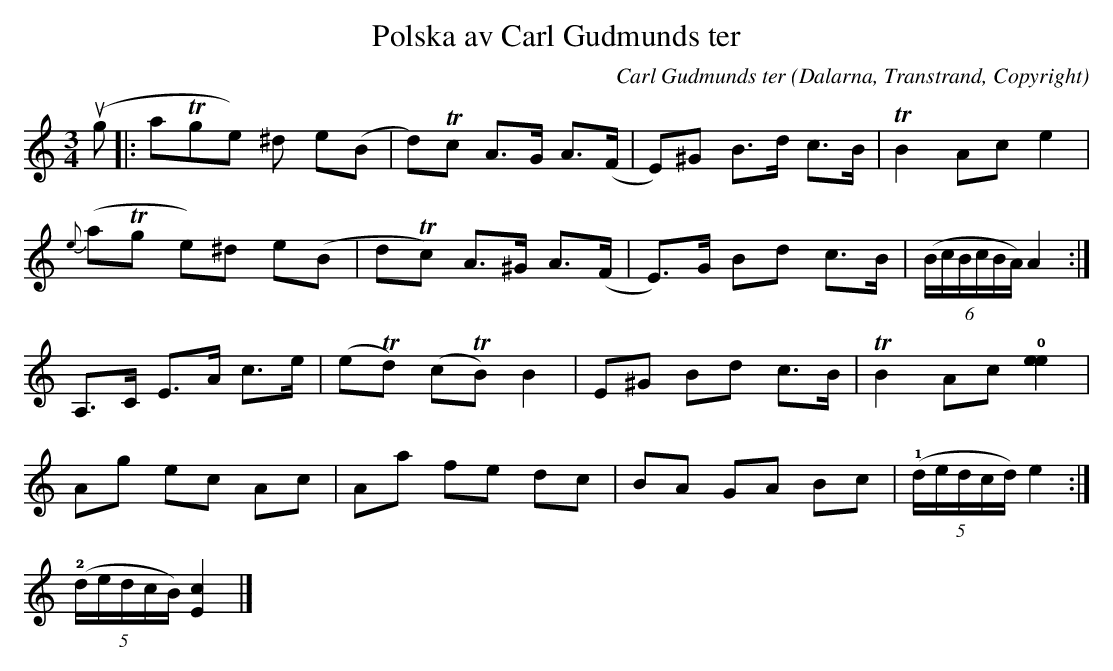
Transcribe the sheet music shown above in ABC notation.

X:1
T:Polska av Carl Gudmunds ter
C:Carl Gudmunds ter
O:Dalarna, Transtrand, Copyright
M:3/4
L:1/8
K:Am
u(g|:aTge) ^d e(B|d)Tc A>G A>(F|E)^G B>d c>B | TB2 Ac e2|
{e}(aTg e)^d e(B|dTc) A>^G A>(F|E)>G Bd c>B | (6(B/c/B/c/B/A/) A2 :|
A,>C E>A c>e|(eTd) (cTB) B2 | E^G Bd c>B | TB2 Ac !0! [e2e2]|
Ag ec Ac | Aa fe dc| BA GA Bc | !1! (5(d/e/d/c/d/) e2 :|
!2! (5(d/e/d/c/B/) [c2E2] |]
